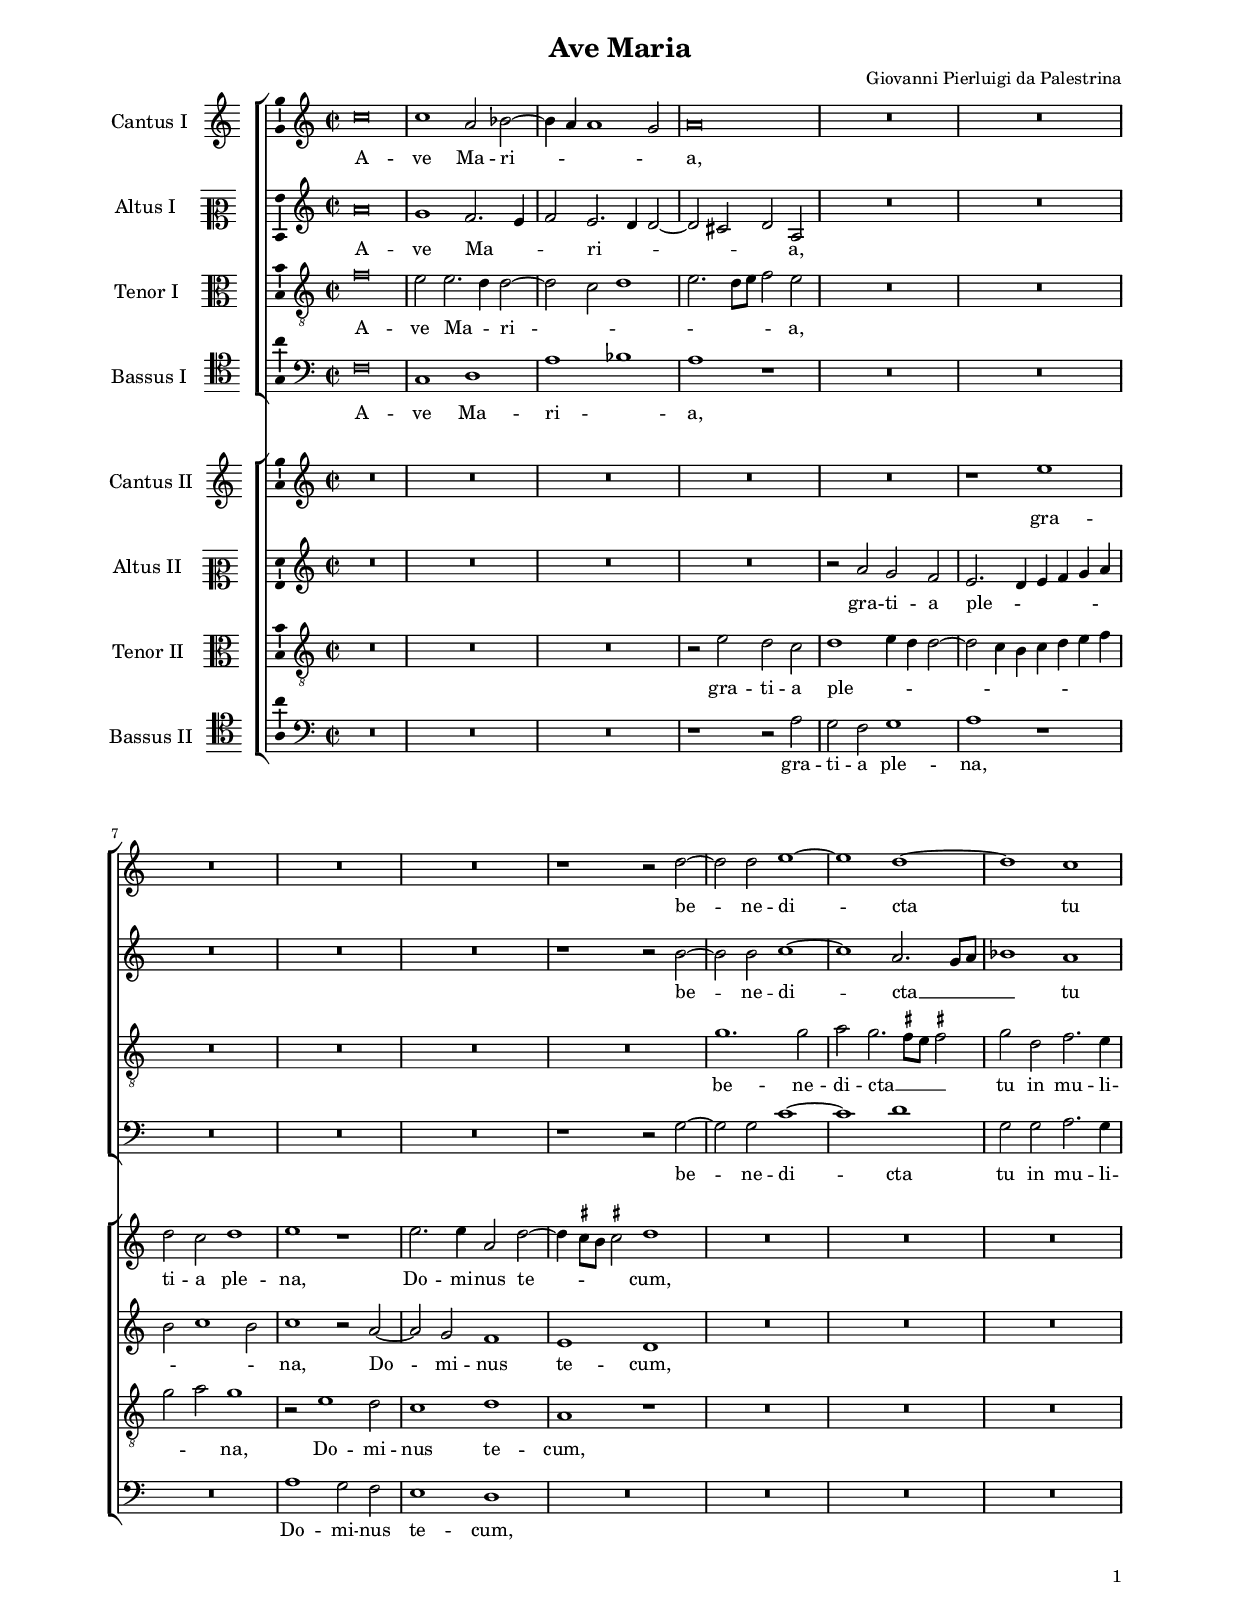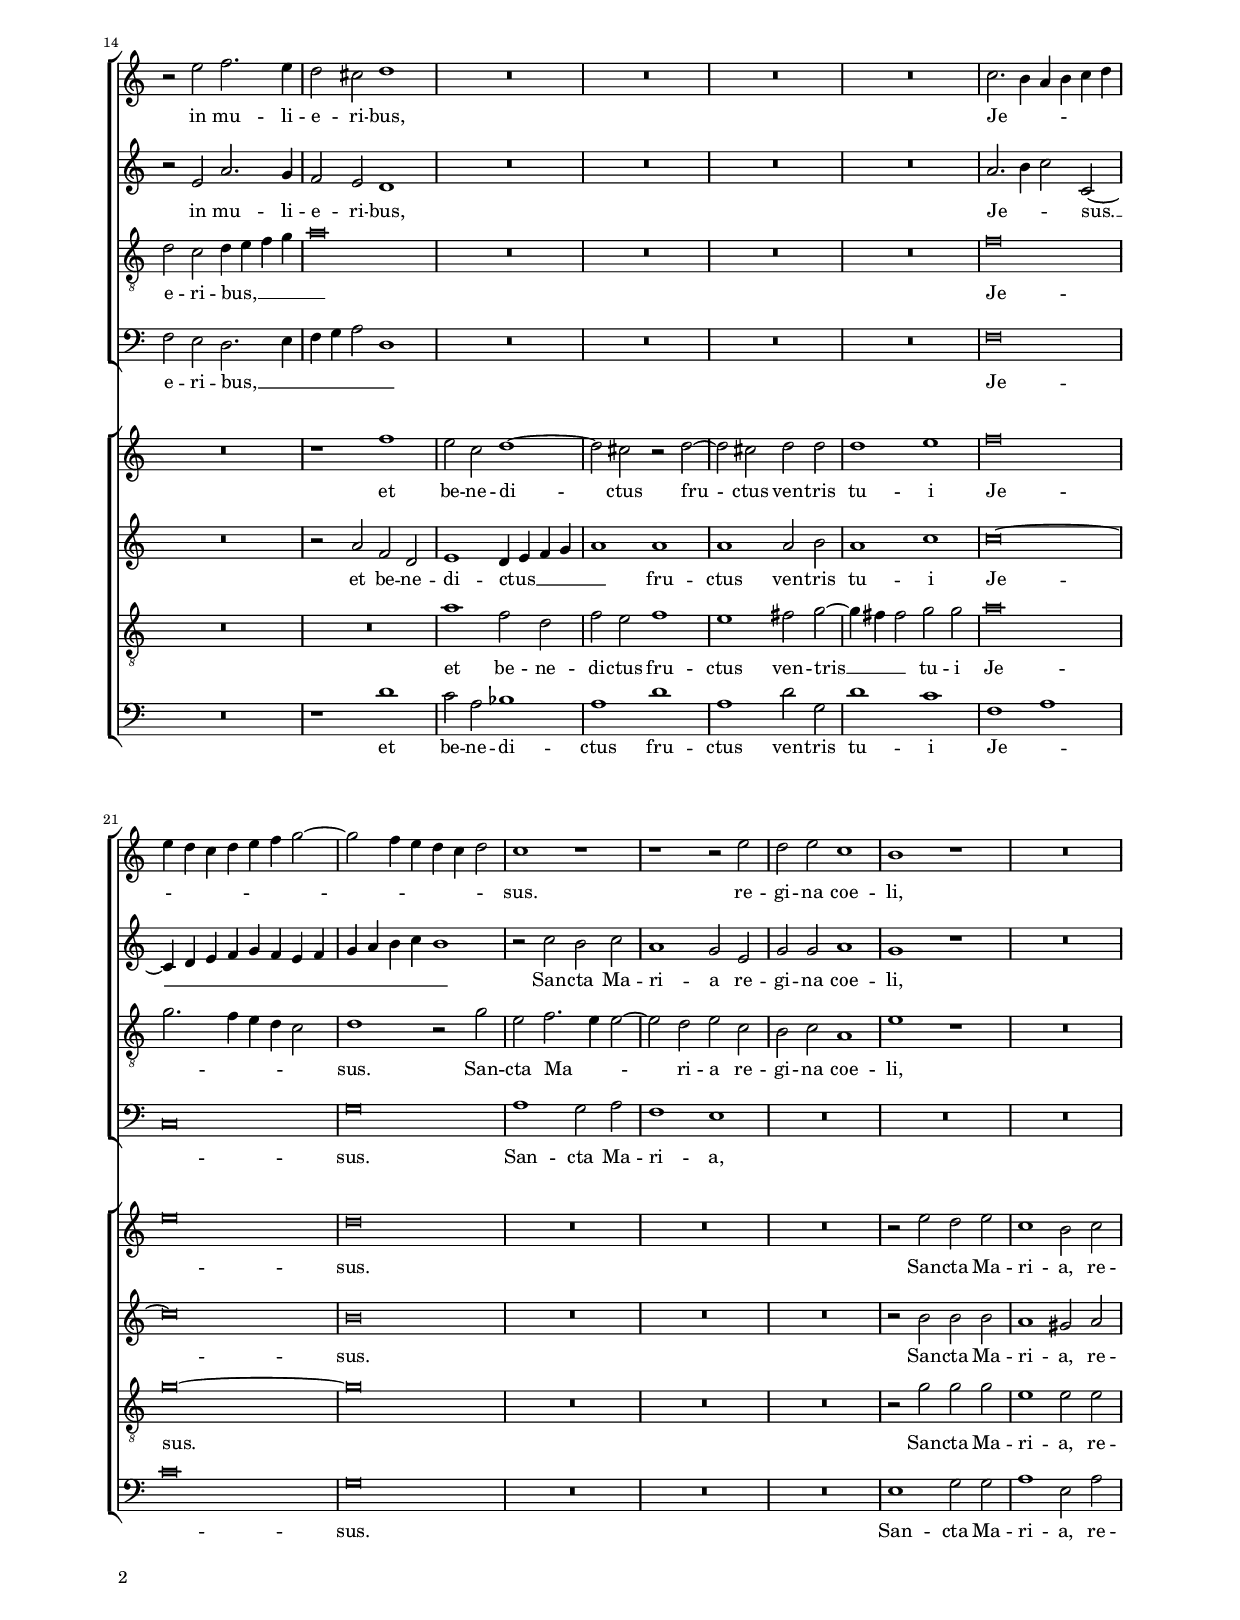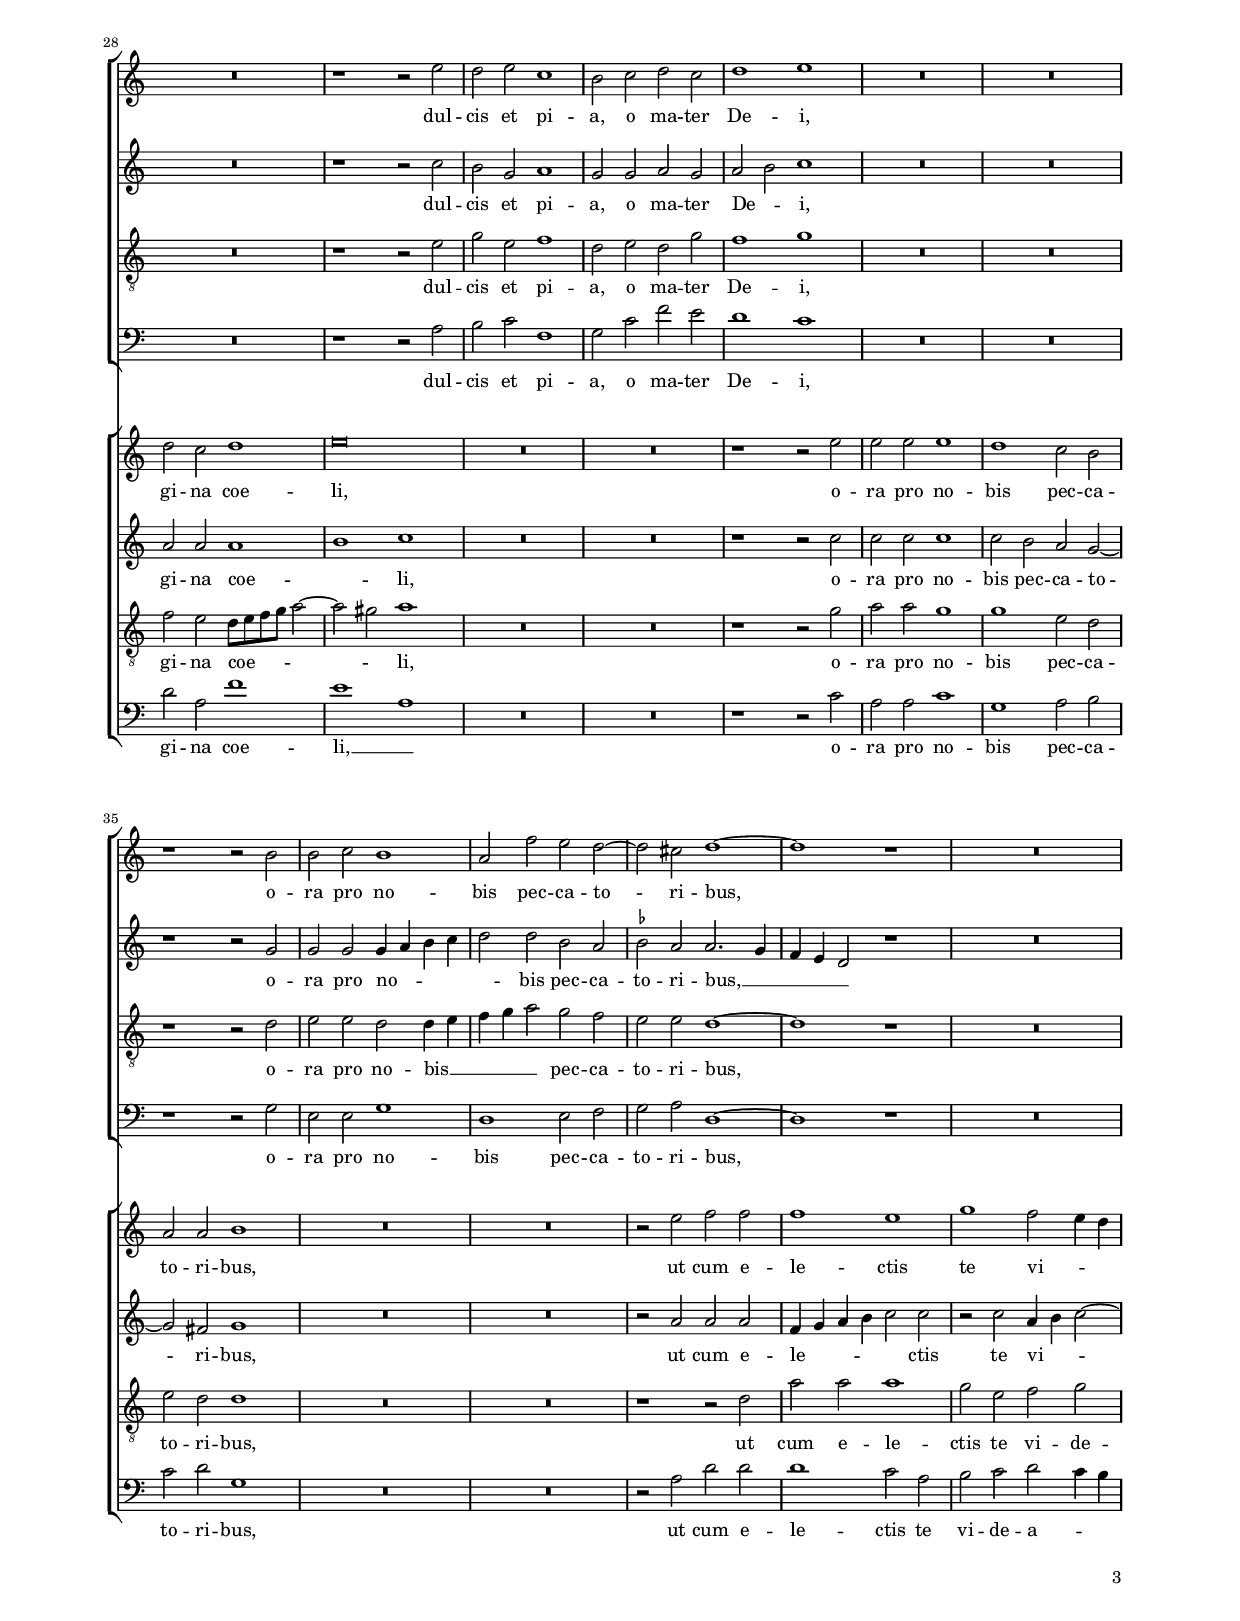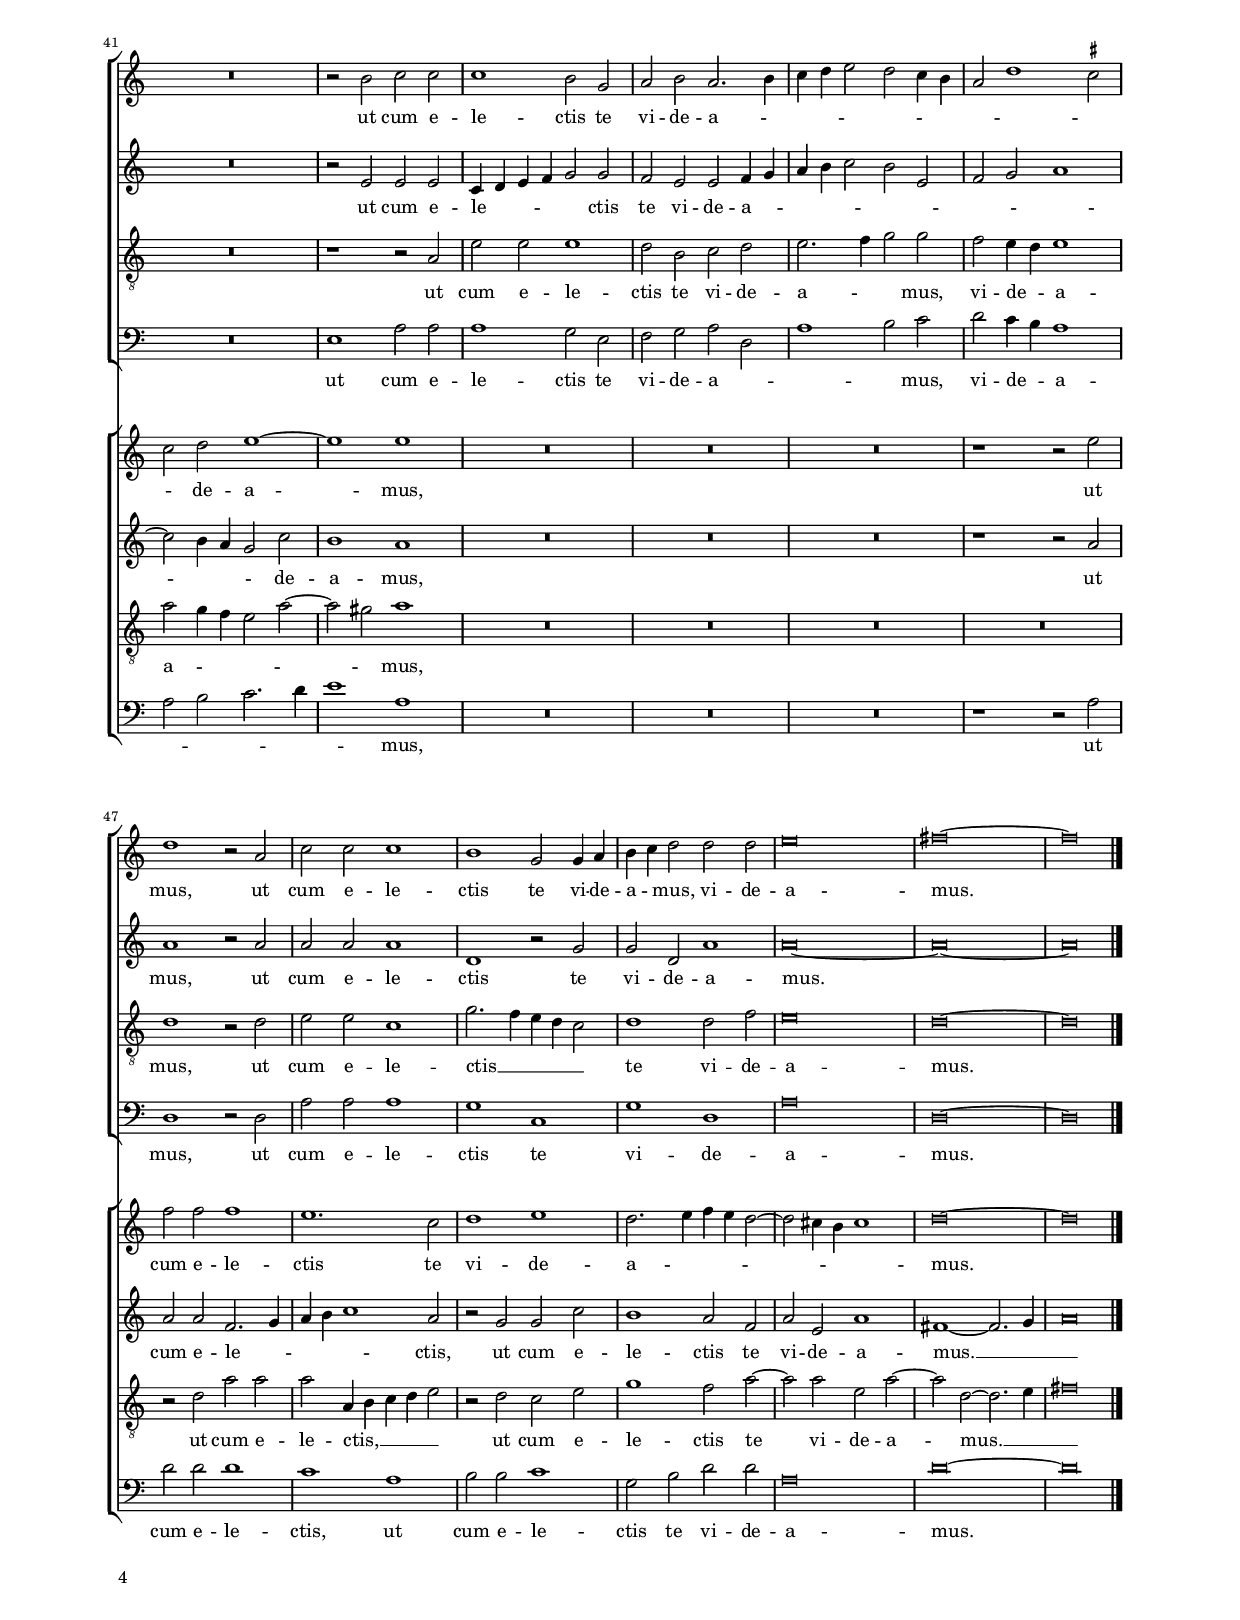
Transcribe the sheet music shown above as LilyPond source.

\header 
{
	title="Ave Maria"
	composer="Giovanni Pierluigi da Palestrina"
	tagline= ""
}

\version "2.24.1"
\language deutsch
#(set-global-staff-size 15)
% #(set-default-paper-size "letter")
#(ly:set-option 'point-and-click #f)



\paper
	{
	top-margin = 2 \cm
	bottom-margin = 1.4 \cm
	left-margin = 2 \cm
	right-margin = 2 \cm
	print-page-number = ##f
	ragged-bottom = ##f
	ragged-last-bottom = ##f
%   systems-per-page = 2
%   page-count = 6
	system-system-spacing = #'((basic-distance . 18) (minimum-distance . 14) (padding . 7) (strechability . 250))
	oddFooterMarkup=\markup   \fill-line { "" \fromproperty #'page:page-number-string }
	evenFooterMarkup=\markup  \fill-line { \fromproperty #'page:page-number-string "" }
	last-bottom-spacing = #'((basic-distance . 12) (minimum-distance . 7) (padding . 4))
	}


global =  
	{
	\key c \major
	\time 2/2 \set Score.measureLength = #(ly:make-moment 2/1)
	\set Score.tempoHideNote = ##t
	\tempo 2 = 90
	\skip 1*2*53 \bar "|."
	}

	ficta = { \once \set suggestAccidentals = ##t }
	
	forget = #(define-music-function (music) (ly:music?) #{
	\accidentalStyle forget
	$music
	\accidentalStyle default
	#})

	
incipitcantusprimus = \markup { \score {
	{
	\set Staff.instrumentName = \markup { \fontsize #1 "Cantus I" }
	\key c \major
	\clef violin
	s4 \bar ""
	}
	\layout  {
	raggedright = ##t
	indent = 1.8 \cm
	line-width = 2.4\cm
	\context { \Staff \remove Time_signature_engraver }
	\override Staff.Clef.Y-extent = #'(0 . 0)
	}} \hspace #1 }
      
incipitaltusprimus = \markup { \score {
	{
	\set Staff.instrumentName = \markup { \fontsize #1 "Altus I" }
	\key c \major
	\clef mezzosoprano
	s4 \bar ""
	}
	\layout  {
	raggedright = ##t
	indent = 1.8 \cm
	line-width = 2.4\cm
	\context { \Staff \remove Time_signature_engraver }
	\override Staff.Clef.Y-extent = #'(0 . 0)
	}} \hspace #1 }
      
incipittenorprimus = \markup { \score {
	{
	\set Staff.instrumentName = \markup { \fontsize #1 "Tenor I" }
	\key c \major
	\clef alto
	s4 \bar ""
	}
	\layout  {
	raggedright = ##t
	indent = 1.8 \cm
	line-width = 2.4\cm
	\context { \Staff \remove Time_signature_engraver }
	\override Staff.Clef.Y-extent = #'(0 . 0)
	}} \hspace #1 }


incipitbassusprimus = \markup { \score {
	{
	\set Staff.instrumentName = \markup { \fontsize #1 "Bassus I" }
	\key c \major
	\clef tenor
	s4 \bar ""
	}
	\layout  {
	raggedright = ##t
	indent = 1.8 \cm
	line-width = 2.4\cm
	\context { \Staff \remove Time_signature_engraver }
	\override Staff.Clef.Y-extent = #'(0 . 0)
	}} \hspace #1 }

incipitcantussecundus = \markup { \score {
	{
	\set Staff.instrumentName = \markup { \fontsize #1 "Cantus II" }
	\key c \major
	\clef violin
	s4 \bar ""
	}
	\layout  {
	raggedright = ##t
	indent = 1.8 \cm
	line-width = 2.4\cm
	\context { \Staff \remove Time_signature_engraver }
	\override Staff.Clef.Y-extent = #'(0 . 0)
	}} \hspace #1 }


incipitaltussecundus = \markup { \score {
	{
	\set Staff.instrumentName = \markup { \fontsize #1 "Altus II" }
	\key c \major
	\clef mezzosoprano
	s4 \bar ""
	}
	\layout  {
	raggedright = ##t
	indent = 1.8 \cm
	line-width = 2.4\cm
	\context { \Staff \remove Time_signature_engraver }
	\override Staff.Clef.Y-extent = #'(0 . 0)
	}} \hspace #1 }


incipittenorsecundus = \markup { \score {
	{
	\set Staff.instrumentName = \markup { \fontsize #1 "Tenor II" }
	\key c \major
	\clef alto
	s4 \bar ""
	}
	\layout  {
	raggedright = ##t
	indent = 1.8 \cm
	line-width = 2.4\cm
	\context { \Staff \remove Time_signature_engraver }
	\override Staff.Clef.Y-extent = #'(0 . 0)
	}} \hspace #1 }	


incipitbassussecundus = \markup { \score {
	{
	\set Staff.instrumentName = \markup { \fontsize #1 "Bassus II" }
	\key c \major
	\clef tenor
	s4 \bar ""
	}
	\layout  {
	raggedright = ##t
	indent = 1.8 \cm
	line-width = 2.4\cm
	\context { \Staff \remove Time_signature_engraver }
	\override Staff.Clef.Y-extent = #'(0 . 0)
	}} \hspace #1 }

cantusprimus =  \relative c''
	{
	c\breve
	c1 a2 b~
	b4 a a1 g2
	a\breve
%5
	R\breve |
	R\breve
	R\breve
	R\breve
	R\breve
%10
	r1 r2 d~ |
	d2 d e1~
	e1 d~
	d1 c
	r2 e f2. e4
%15
	d2 cis d1 |
	R\breve
	R\breve
	R\breve
	R\breve
%20
	c2. h4 a h c d |
	e4 d c d e f g2~
	g2 f4 e d c d2
	c1 r
	r1 r2 e
%25
	d2 e c1 |
	h1 r
	R\breve
	R\breve
	r1 r2 e
%30
	d2 e c1 |
	h2 c d c
	d1 e
	R\breve
	R\breve
%35
	r1 r2 h |
	h2 c h1
	a2 f' e d~
	d2 cis d1~
	d1 r
%40
	R\breve |
	R\breve
	r2 h c c
	c1 h2 g
	a2 h a2. h4
%45
	c4 d e2 d c4 h | 
	a2 d1 \ficta cis2
	d1 r2 a
	c2 c c1
	h1 g2 g4 a
%50
	h4 c d2 d d |
	e\breve
	fis\breve~
	fis\breve |
	}

altusprimus =  \relative c' 
	{
	a'\breve
	g1 f2. e4
	f2 e2. d4 d2~
	d2 cis d a
%5
	R\breve |
	R\breve
	R\breve
	R\breve
	R\breve
%10
	r1 r2 h'~ |
	h2 h c1~
	c1 a2. g8 a
	b1 a
	r2 e a2. g4
%15
	f2 e d1 |
	R\breve
	R\breve
	R\breve
	R\breve
%20
	a'2. h4 c2 c,~ |
	c4 d e f g f e f
	g4 a h c h1
	r2 c h c
	a1 g2 e
%25
	g2 g a1 |
	g1 r
	R\breve
	R\breve
	r1 r2 c
%30
	h2 g a1 |
	g2 g a g
	a2 h c1
	R\breve
	R\breve
%35
	r1 r2 g |
	g2 g g4 a h c
	d2 d h a
	\ficta b2 a a2. g4
	f4 e d2 r1
%40
	R\breve |
	R\breve
	r2 e e e
	c4 d e f g2 g
	f2 e e f4 g
%45
	a4 h c2 h e, |
	f2 g a1
	a1 r2 a
	a2 a a1
	d,1 r2 g
%50
	g2 d a'1 |
	a\breve~
	a\breve~
	a\breve |
	}

tenorprimus =  \relative c' 
	{
	f\breve
	e2 e2. d4 d2~
	d2 c d1
	e2. d8 e f2 e
%5
	R\breve |
	R\breve
	R\breve
	R\breve
	R\breve
%10
	R\breve |
	g1. g2
	a2 g2. \ficta fis8 e \ficta fis!2
	g2 d f2. e4
	d2 c d4 e f g
%15
	a\breve |
	R\breve
	R\breve
	R\breve
	R\breve
%20
	f\breve |
	g2. f4 e d c2
	d1 r2 g
	e2 f2. e4 e2~
	e2 d e c
%25
	h2 c a1 |
	e'1 r
	R\breve
	R\breve
	r1 r2 e
%30
	g2 e f1 |
	d2 e d g
	f1 g
	R\breve
	R\breve
%35
	r1 r2 d |
	e2 e d d4 e
	f4 g a2 g f
	e2 e d1~
	d1 r
%40
	R\breve |
	R\breve
	r1 r2 a
	e'2 e e1
	d2 h c d
%45
	e2. f4 g2 g |
	f2 e4 d e1
	d1 r2 d
	e2 e c1
	g'2. f4 e d c2
%50
	d1 d2 f |
	e\breve
	d\breve~
	d\breve |
	}

bassusprimus  =  \relative c 
	{
	f\breve
	c1 d
	a'1 b
	a1 r
%5
	R\breve |
	R\breve
	R\breve
	R\breve
	R\breve
%10
	r1 r2 g~ |
	g2 g c1~
	c1 d
	g,2 g a2. g4
	f2 e d2. e4
%15
	f4 g a2 d,1 |
	R\breve
	R\breve
	R\breve
	R\breve
%20
	f\breve |
	c\breve
	g'\breve
	a1 g2 a
	f1 e
%25
	R\breve |
	R\breve
	R\breve
	R\breve
	r1 r2 a
%30
	h2 c f,1 |
	g2 c f e
	d1 c
	R\breve
	R\breve
%35
	r1 r2 g |
	e2 e g1
	d1 e2 f
	g2 a d,1~
	d1 r
%40
	R\breve |
	R\breve
	e1 a2 a
	a1 g2 e
	f2 g a d,
%45
	a'1 h2 c |
	d2 c4 h a1
	d,1 r2 d
	a'2 a a1
	g1 c,
%50
	g'1 d |
	a'\breve
	d,\breve~
	d\breve |
	}

cantussecundus =  \relative c''
	{
	R\breve
	R\breve
	R\breve
	R\breve
%5
	R\breve |
	r1 e
	d2 c d1
	e1 r
	e2. e4 a,2 d~
%10
	d4 \ficta cis8 h \ficta cis!2 d1 |
	R\breve
	R\breve
	R\breve
	R\breve
%15
	r1 f |
	e2 c d1~
	d2 cis r d~
	d2 cis d d
	d1 e
%20
	f\breve |
	e\breve
	d\breve
	R\breve
	R\breve
%25
	R\breve |
	r2 e d e
	c1 h2 c
	d2 c d1
	e\breve
%30
	R\breve |
	R\breve
	r1 r2 e
	e2 e e1
	d1 c2 h
%35
	a2 a h1 |
	R\breve
	R\breve
	r2 e f f
	f1 e
%40
	g1 f2 e4 d |
	c2 d e1~
	e1 e
	R\breve
	R\breve
%45
	R\breve |
	r1 r2 e
	f2 f f1
	e1. c2
	d1 e
%50
	d2. e4 f e d2~ |
	d2 cis4 h cis1
	d\breve~
	d\breve |
	}

altussecundus =  \relative c'
	{
	R\breve
	R\breve
	R\breve
	R\breve
%5
	r2 a' g f |
	e2. d4 e f g a
	h2 c1 h2
	c1 r2 a~
	a2 g f1
%10
	e1 d |
	R\breve
	R\breve
	R\breve
	R\breve
%15
	r2 a' f d |
	e1 d4 e f g
	a1 a
	a1 a2 h
	a1 c
%20
	c\breve~ |
	c\breve
	h\breve
	R\breve
	R\breve
%25
	R\breve |
	r2 h h h
	a1 gis2 a
	a2 a a1
	h1 c
%30
	R\breve |
	R\breve
	r1 r2 c
	c2 c c1
	c2 h a g~
%35
	g2 fis g1 |
	R\breve
	R\breve
	r2 a a a
	f4 g a h c2 c
%40
	r2 c a4 h c2~ |
	c2 h4 a g2 c
	h1 a
	R\breve
	R\breve
%45
	R\breve |
	r1 r2 a
	a2 a f2. g4
	a4 h c1 a2
	r2 g g c
%50
	h1 a2 f |
	a2 e a1
	fis1~ fis2. g4
	a\breve |
    }

tenorsecundus =  \relative c'
	{
	R\breve
	R\breve
	R\breve
	r2 e d c
%5
	d1 e4 d d2~ |
	d2 c4 h c d e f
	g2 a g1
	r2 e1 d2
	c1 d
%10
	a1 r |
	R\breve
	R\breve
	R\breve
	R\breve
%15
	R\breve |
	a'1 f2 d
	f2 e f1
	e1 fis2 g~
	g4 fis fis2 g g
%20
	a\breve |
	g\breve~
	g\breve
	R\breve
	R\breve
%25
	R\breve |
	r2 g g g
	e1 e2 e
	f2 e d8 e f g a2~
	a2 gis a1
%30
	R\breve |
	R\breve
	r1 r2 g
	a2 a g1
	g1 e2 d
%35
	e2 d d1 |
	R\breve
	R\breve
	r1 r2 d
	a'2 a a1
%40
	g2 e f g |
	a2 g4 f e2 a~
	a2 gis a1
	R\breve
	R\breve
%45
	R\breve |
	R\breve
	r2 d, a' a
	a2 a,4 h c d e2
	r2 d c e
%50
	g1 f2 a~ |
	a2 a e a~
	a2 d,~ d2. e4
	fis\breve |
	}

bassussecundus =  \relative c
	{
	R\breve
	R\breve
	R\breve
	r1 r2 a'
%5
	g2 f g1 |
	a1 r
	R\breve
	a1 g2 f
	e1 d
%10
	R\breve |
	R\breve
	R\breve
	R\breve
	R\breve
%15
	r1 d' |
	c2 a b1
	a1 d
	a1 d2 g,
	d'1 c
%20
	f,1 a |
	c\breve
	g\breve
	R\breve
	R\breve
%25
	R\breve |
	e1 g2 g
	a1 e2 a
	d2 a f'1
	e1 a,
%30
	R\breve |
	R\breve
	r1 r2 c
	a2 a c1
	g1 a2 h
%35
	c2 d g,1 |
	R\breve
	R\breve
	r2 a d d
	d1 c2 a
%40
	h2 c d c4 h |
	a2 h c2. d4
	e1 a,
	R\breve
	R\breve
%45
	R\breve |
	r1 r2 a
	d2 d d1
	c1 a
	h2 h c1
%50
	g2 h d d |
	a\breve
	d\breve~
	d\breve |
	}


lyricscantusprimus = \lyricmode {
	A -- ve Ma -- ri -- _ _ _ a,
	be -- ne -- di -- cta tu in mu -- li -- e -- ri -- bus,
	Je -- _ _ _ _ _ _ _ _ _ _ _ _ _ _ _ _ _ sus.
	re -- gi -- na coe -- li,
	dul -- cis et pi -- a,
	o ma -- ter De -- i,
	o -- ra pro no -- bis pec -- ca -- to -- ri -- bus,
	ut cum e -- le -- ctis te vi -- de -- a -- _ _ _ _ _ _ _ _ _ _ mus,
	ut cum e -- le -- ctis te vi -- de -- a -- _ mus,
	vi -- de -- a -- mus.
	}


lyricsaltusprimus = \lyricmode {
	A -- ve Ma -- _ _ ri -- _ _ _ _ a,
	be -- ne -- di -- cta __ _ _ _ tu in mu -- li -- e -- ri -- bus,
	Je -- _ _ sus. __ _ _ _ _ _ _ _ _ _ _ _ _
	San -- cta Ma -- ri -- a re -- gi -- na coe -- li,
	dul -- cis et pi -- a,
	o ma -- ter De -- _ i,
	o -- ra pro no -- _ _ _ _ bis pec -- ca -- to -- ri -- bus, __ _ _ _ _
	ut cum e -- le -- _ _ _ _ ctis te vi -- de -- a -- _ _ _ _ _ _ _ _ _ mus,
	ut cum e -- le -- ctis te vi -- de -- a -- mus.    
	}


lyricstenorprimus = \lyricmode {
	A -- ve Ma -- _ ri -- _ _ _ _ _ _ a,
	be -- ne -- di -- cta __ _ _ _ tu in mu -- li -- e -- ri -- bus, __ _ _ _ _
	Je -- _ _ _ _ _ sus.
	San -- cta Ma -- _ _ ri -- a re -- gi -- na coe -- li,
	dul -- cis et pi -- a,
	o ma -- ter De -- i,
	o -- ra pro no -- bis __ _ _ _ _ pec -- ca -- to -- ri -- bus,
	ut cum e -- le -- ctis te vi -- de -- a -- _ _ mus,
	vi -- de -- _ a -- mus,
	ut cum e -- le -- ctis __ _ _ _ _ te vi -- de -- a -- mus.
	}


lyricsbassusprimus = \lyricmode {
	A -- ve Ma -- ri -- _ a,
	be -- ne -- di -- cta tu in mu -- li -- e -- ri -- bus, __ _ _ _ _ _
	Je -- _ sus.
	San -- cta Ma -- ri -- a,
	dul -- cis et pi -- a,
	o ma -- ter De -- i,
	o -- ra pro no -- bis pec -- ca -- to -- ri -- bus,
	ut cum e -- le -- ctis te vi -- de -- a -- _ _ _ mus,
	vi -- de -- _ a -- mus,
	ut cum e -- le -- ctis te vi -- de -- a -- mus.    
	}


lyricscantussecundus = \lyricmode {
	gra -- ti -- a ple -- na,
	Do -- mi -- nus te -- _ _ _ cum,
	et be -- ne -- di -- ctus fru -- ctus ven -- tris tu -- i Je -- _ sus.
	San -- cta Ma -- ri -- a, re -- gi -- na coe -- li,
	o -- ra pro no -- bis pec -- ca -- to -- ri -- bus,
	ut cum e -- le -- ctis te vi -- _ _ _ de -- a -- mus,
	ut cum e -- le -- ctis te vi -- de -- a -- _ _ _ _ _ _ _ mus.
	}


lyricsaltussecundus = \lyricmode {
    gra -- ti -- a ple -- _ _ _ _ _ _ _ _ na,
	Do -- mi -- nus te -- cum,
	et be -- ne -- di -- ctus __ _ _ _ _ fru -- ctus ven -- tris tu -- i Je -- sus.
	San -- cta Ma -- ri -- a, re -- gi -- na coe -- _ li,
	o -- ra pro no -- bis pec -- ca -- to -- ri -- bus,
	ut cum e -- le -- _ _ _ _ ctis te vi -- _ _ _ _ _ de -- a -- mus,
	ut cum e -- le -- _ _ _ _ ctis,
	ut cum e -- le -- ctis te vi -- de -- a -- mus.	__ _ _
	}
	

lyricstenorsecundus = \lyricmode {
	gra -- ti -- a ple -- _ _ _ _ _ _ _ _ _ _ _ na,
	Do -- mi -- nus te -- cum,
	et be -- ne -- di -- ctus fru -- ctus ven -- tris __ _ _ tu -- i Je -- sus.
	San -- cta Ma -- ri -- a, re -- gi -- na coe -- _ _ _ _ _ li,
	o -- ra pro no -- bis pec -- ca -- to -- ri -- bus,
	ut cum e -- le -- ctis te vi -- de -- a -- _ _ _ _ _ mus,
	ut cum e -- le -- ctis, __ _ _ _ _
	ut cum e -- le -- ctis te vi -- de -- a -- mus. __ _ _
	}


lyricsbassussecundus = \lyricmode {
	gra -- ti -- a ple -- na,
	Do -- mi -- nus te -- cum,
	et be -- ne -- di -- ctus fru -- ctus ven -- tris tu -- i Je -- _ _ sus.
	San -- cta Ma -- ri -- a, re -- gi -- na coe -- li, __ _
	o -- ra pro no -- bis pec -- ca -- to -- ri -- bus,
	ut cum e -- le -- ctis te vi -- de -- a -- _ _ _ _ _ _ _ mus,
	ut cum e -- le -- ctis,
	ut cum e -- le -- ctis te vi -- de -- a -- mus.
	}


\score
{	
    \transpose c c {
	
<<
	\new ChoirStaff \with { \override StaffGrouper.staffgroup-staff-spacing.basic-distance = #15 
				\override StaffGrouper.staff-staff-spacing.basic-distance = #12 }
	<<
	
	\new Staff << \global
	\new Voice="v1" {
		\set Staff.instrumentName=\incipitcantusprimus
		\set Staff.midiInstrument = "reed organ"
		\clef violin
		\cantusprimus }
	\new Lyrics \lyricsto "v1" {\lyricscantusprimus }
	>>
	
	\new Staff << \global
	\new Voice="v2" {
		\set Staff.instrumentName=\incipitaltusprimus
		\set Staff.midiInstrument = "reed organ"
		\clef violin % "G_8"
		\altusprimus }
	\new Lyrics \lyricsto "v2" {\lyricsaltusprimus }
	>>
	
	\new Staff << \global
	\new Voice="v3" {
		\set Staff.instrumentName=\incipittenorprimus
		\set Staff.midiInstrument = "reed organ"
		\clef "G_8"
		\tenorprimus }
	\new Lyrics \lyricsto "v3" {\lyricstenorprimus }
	>>
	
	\new Staff << \global
	\new Voice="v4" {
		\set Staff.instrumentName=\incipitbassusprimus
		\set Staff.midiInstrument = "reed organ"
		\clef bass 
		\bassusprimus }
	\new Lyrics \lyricsto "v4" {\lyricsbassusprimus}
	>>
	>>
	
	\new ChoirStaff \with { \override StaffGrouper.staff-staff-spacing.basic-distance = #12 }
	<<
	
	\new Staff << \global
	\new Voice="v5" {
		\set Staff.instrumentName=\incipitcantussecundus
		\set Staff.midiInstrument = "church organ"
		\clef violin
		\cantussecundus }
	\new Lyrics \lyricsto "v5" {\lyricscantussecundus }
	>>
	
	\new Staff << \global
	\new Voice="v6" {
		\set Staff.instrumentName=\incipitaltussecundus
		\set Staff.midiInstrument = "church organ"
		\clef violin % "G_8"
		\altussecundus }
	\new Lyrics \lyricsto "v6" {\lyricsaltussecundus }
	>>
	
	\new Staff << \global
	\new Voice="v7" {
		\set Staff.instrumentName=\incipittenorsecundus
		\set Staff.midiInstrument = "church organ"
		\clef "G_8"
		\tenorsecundus }
	\new Lyrics \lyricsto "v7" {\lyricstenorsecundus }
	>>
	
	\new Staff << \global
	\new Voice="v8" {
		\set Staff.instrumentName=\incipitbassussecundus
		\set Staff.midiInstrument = "church organ"
		\clef bass 
		\bassussecundus }
	\new Lyrics \lyricsto "v8" {\lyricsbassussecundus}
	>>
	>>
>>
	} % transpose

\layout
	{
	indent = 2.5 \cm
%	\context { \Lyrics \override VerticalAxisGroup.nonstaff-relatedstaff-spacing.padding = #2 }
%	\context { \Lyrics \override LyricText.font-size = #1 }
	\context { \Score \override BarNumber.padding = #2 }
	\context { \Voice \override NoteHead.style = #'baroque }
	\context { \Staff \consists Ambitus_engraver }
	\context { \Staff \override TimeSignature.break-visibility = #end-of-line-invisible }
	}

\midi
	{
	}
      
}

% EOF
